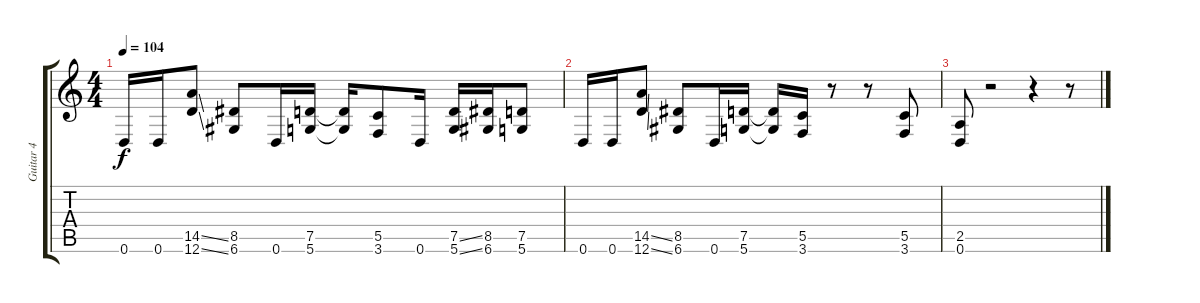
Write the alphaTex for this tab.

\track ("Guitar 4" "Guitar 4") {instrument distortionguitar}
\staff {score tabs}
\tuning (D4 A3 F3 C3 G2 D2) {hide}
\ts (4 4)
\tempo 104
\clef g2
\ks c
0.6.16{dy f} 0.6.16 (14.5{ss} 12.6{ss}).8 (8.5 6.6).8 0.6.16 (7.5 5.6).16 (7.5{t} 5.6{t}).16 (5.5 3.6).8 0.6.16 (7.5{ss} 5.6{ss}).16 (8.5 6.6).16 (7.5 5.6).8 |
0.6.16 0.6.16 (14.5{ss} 12.6{ss}).8 (8.5 6.6).8 0.6.16 (7.5 5.6).16 (7.5{t} 5.6{t}).16 (5.5 3.6).16 r.8 r.8 (5.5 3.6).8 |
(2.5 0.6).8 r.2 r.4 r.8
